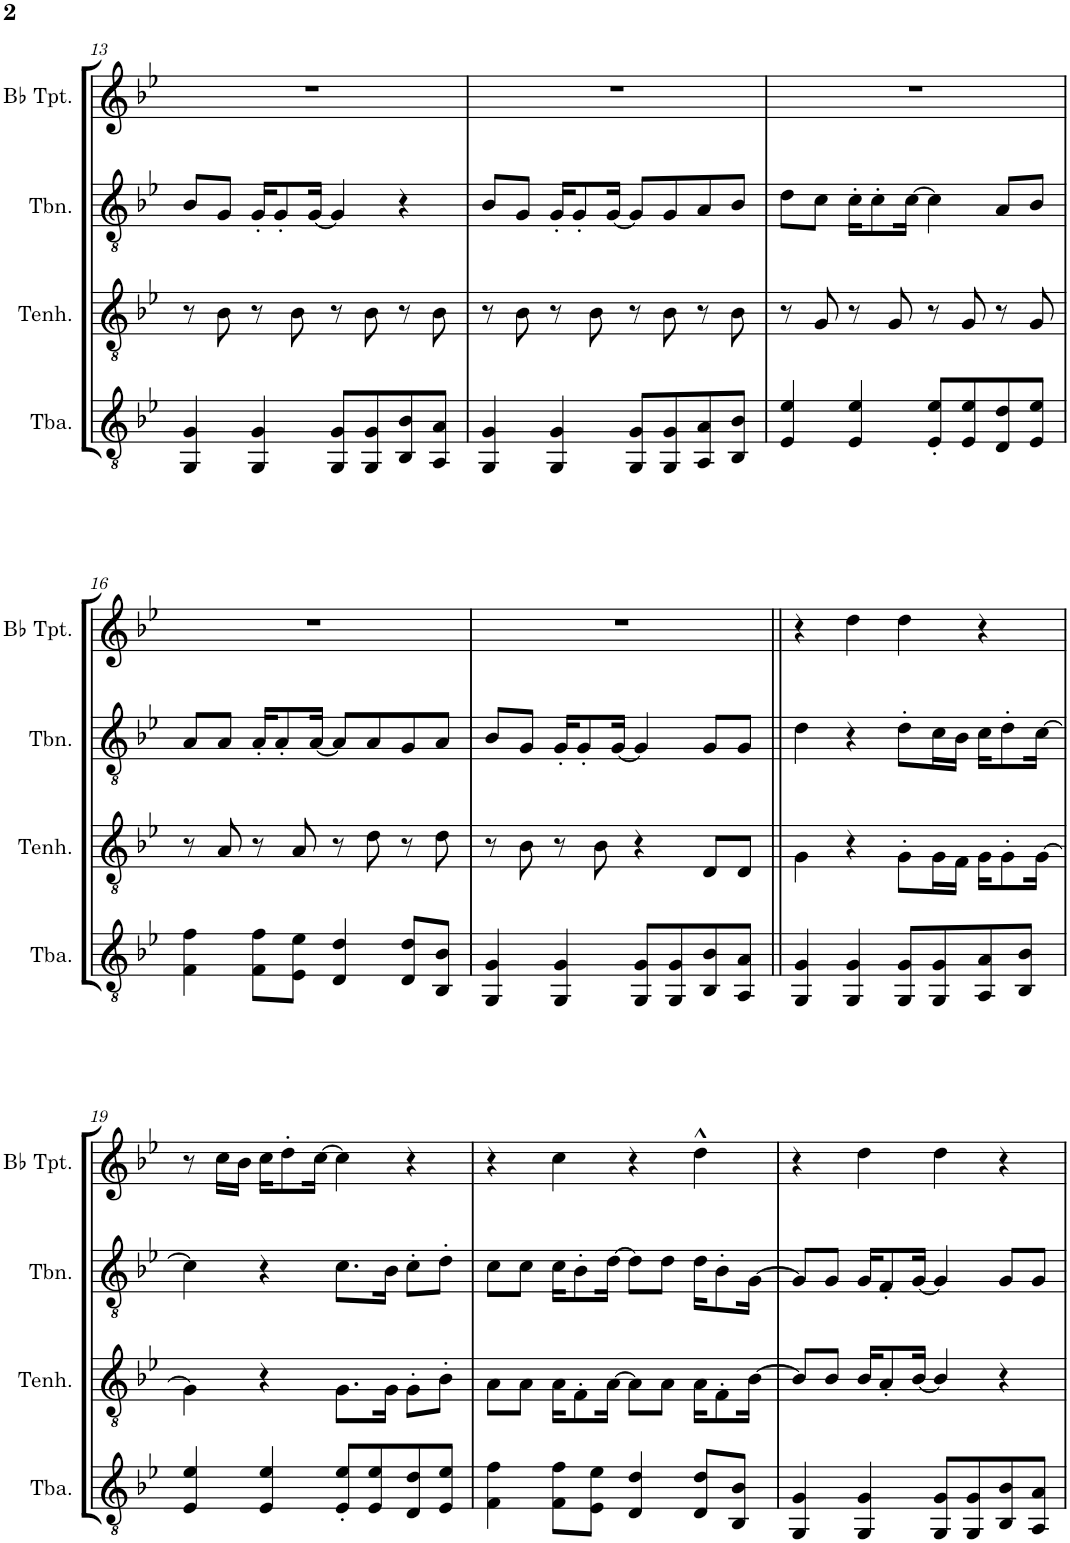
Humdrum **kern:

**kern	**kern	**kern	**kern
*part4	*part3	*part2	*part1
*staff4	*staff3	*staff2	*staff1
*I"Tuba	*I"Tenorhorn	*I"Trombone	*I"Bb Trumpet
*I'Tba.	*I'Tenh.	*I'Tbn.	*I'Bb Tpt.
!!LO:PB:g=z
*clefGv2	*clefGv2	*clefGv2	*clefG2
*Trd1c2	*Trd1c2	*Trd1c2	*Trd1c2
*k[b-e-]	*k[b-e-]	*k[b-e-]	*k[b-e-]
*M4/4	*M4/4	*M4/4	*M4/4
=13	=13	=13	=13
4GG/ 4G/	8r	8B-/L	1r
.	8B-\	8G/J	.
4GG/ 4G/	8r	16G'/KL	.
.	.	8G'/	.
.	8B-\	.	.
.	.	[<16G/Jk	.
8GG/ 8G/L	8r	4G/]	.
8GG/ 8G/	8B-\	.	.
8BB-/ 8B-/	8r	4r	.
8AA/ 8A/J	8B-\	.	.
=14	=14	=14	=14
4GG/ 4G/	8r	8B-/L	1r
.	8B-\	8G/J	.
4GG/ 4G/	8r	16G'/KL	.
.	.	8G'/	.
.	8B-\	.	.
.	.	[<16G/Jk	.
8GG/ 8G/L	8r	8G/L]	.
8GG/ 8G/	8B-\	8G/	.
8AA/ 8A/	8r	8A/	.
8BB-/ 8B-/J	8B-\	8B-/J	.
=15	=15	=15	=15
4E-/ 4e-/	8r	8d\L	1r
.	8G/	8c\J	.
4E-/ 4e-/	8r	16c'\KL	.
.	.	8c'\	.
.	8G/	.	.
.	.	[>16c\Jk	.
8E-/' 8e-/'L	8r	4c\]	.
8E-/ 8e-/	8G/	.	.
8D/ 8d/	8r	8A/L	.
8E-/ 8e-/J	8G/	8B-/J	.
!!LO:LB:g=z
=16	=16	=16	=16
4F\ 4f\	8r	8A/L	1r
.	8A/	8A/J	.
8F\ 8f\L	8r	16A'/KL	.
.	.	8A'/	.
8E-\ 8e-\J	8A/	.	.
.	.	[<16A/Jk	.
4D/ 4d/	8r	8A/L]	.
.	8d\	8A/	.
8D/ 8d/L	8r	8G/	.
8BB-/ 8B-/J	8d\	8A/J	.
=17	=17	=17	=17
4GG/ 4G/	8r	8B-/L	1r
.	8B-\	8G/J	.
4GG/ 4G/	8r	16G'/KL	.
.	.	8G'/	.
.	8B-\	.	.
.	.	[<16G/Jk	.
8GG/ 8G/L	4r	4G/]	.
8GG/ 8G/	.	.	.
8BB-/ 8B-/	8D/L	8G/L	.
8AA/ 8A/J	8D/J	8G/J	.
=18||	=18||	=18||	=18||
4GG/ 4G/	4G\	4d\	4r
4GG/ 4G/	4r	4r	4dd\
8GG/ 8G/L	8G'\L	8d'\L	4dd\
8GG/ 8G/	16G\L	16c\L	.
.	16F\JJ	16B-\JJ	.
8AA/ 8A/	16G\KL	16c\KL	4r
.	8G'\	8d'\	.
8BB-/ 8B-/J	.	.	.
.	[>16G\Jk	[>16c\Jk	.
!!LO:LB:g=z
=19	=19	=19	=19
4E-/ 4e-/	4G\]	4c\]	8r
.	.	.	16cc\LL
.	.	.	16b-\JJ
4E-/ 4e-/	4r	4r	16cc\KL
.	.	.	8dd'\
.	.	.	[>16cc\Jk
8E-/' 8e-/'L	8.G\L	8.c\L	4cc\]
8E-/ 8e-/	.	.	.
.	16G\Jk	16B-\Jk	.
8D/ 8d/	8G'\L	8c'\L	4r
8E-/ 8e-/J	8B-'\J	8d'\J	.
=20	=20	=20	=20
4F\ 4f\	8A\L	8c\L	4r
.	8A\J	8c\J	.
8F\ 8f\L	16A\KL	16c\KL	4cc\
.	8F'\	8B-'\	.
8E-\ 8e-\J	.	.	.
.	[>16A\Jk	[>16d\Jk	.
4D/ 4d/	8A\L]	8d\L]	4r
.	8A\J	8d\J	.
8D/ 8d/L	16A\KL	16d\KL	4dd^^\
.	8F'\	8B-'\	.
8BB-/ 8B-/J	.	.	.
.	[16B-\Jk	[16G\Jk	.
=21	=21	=21	=21
4GG/ 4G/	8B-/L]	8G/L]	4r
.	8B-/J	8G/J	.
4GG/ 4G/	16B-/KL	16G/KL	4dd\
.	8A'/	8F'/	.
.	[<16B-/Jk	[<16G/Jk	.
8GG/ 8G/L	4B-/]	4G/]	4dd\
8GG/ 8G/	.	.	.
8BB-/ 8B-/	4r	8G/L	4r
8AA/ 8A/J	.	8G/J	.
=	=	=	=
*-	*-	*-	*-
